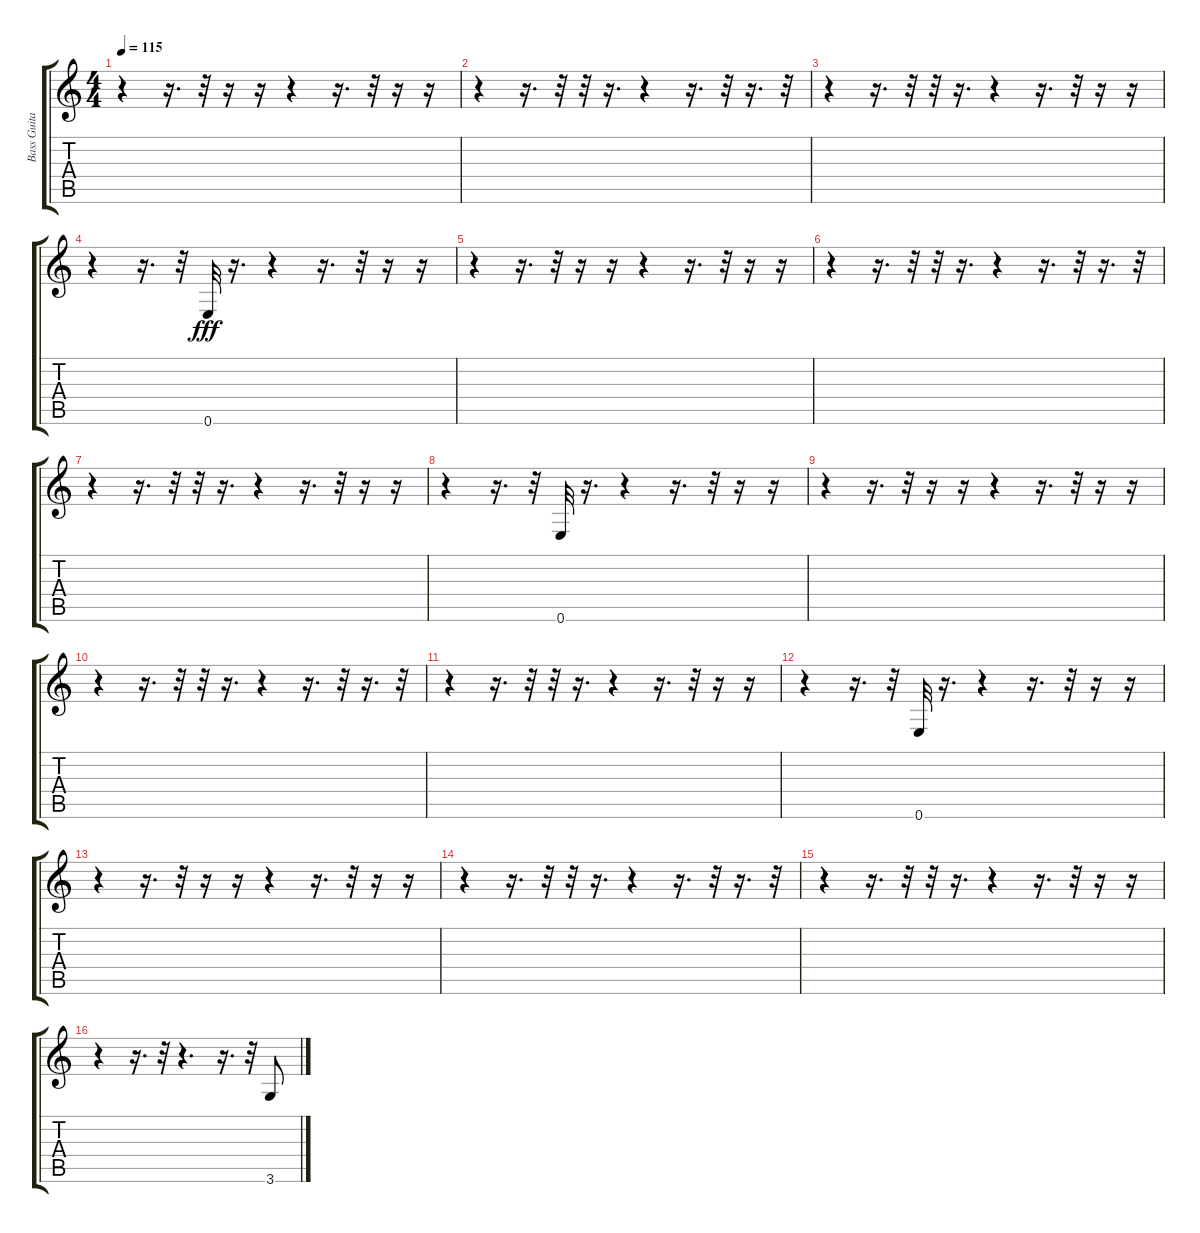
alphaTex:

\track ("Bass Guitar" "Bass Guita") {instrument fretlessbass}
\staff {score tabs}
\tuning (E4 B3 G3 D3 A2 E2) {hide}
\ts (4 4)
\tempo 115
\clef g2
\ks c
r.4{dy fff} r.16{d} r.32 r.16 r.16 r.4 r.16{d} r.32 r.16 r.16 |
r.4 r.16{d} r.32 r.32 r.16{d} r.4 r.16{d} r.32 r.16{d} r.32 |
r.4 r.16{d} r.32 r.32 r.16{d} r.4 r.16{d} r.32 r.16 r.16 |
r.4 r.16{d} r.32 0.6.32 r.16{d} r.4 r.16{d} r.32 r.16 r.16 |
r.4 r.16{d} r.32 r.16 r.16 r.4 r.16{d} r.32 r.16 r.16 |
r.4 r.16{d} r.32 r.32 r.16{d} r.4 r.16{d} r.32 r.16{d} r.32 |
r.4 r.16{d} r.32 r.32 r.16{d} r.4 r.16{d} r.32 r.16 r.16 |
r.4 r.16{d} r.32 0.6.32 r.16{d} r.4 r.16{d} r.32 r.16 r.16 |
r.4 r.16{d} r.32 r.16 r.16 r.4 r.16{d} r.32 r.16 r.16 |
r.4 r.16{d} r.32 r.32 r.16{d} r.4 r.16{d} r.32 r.16{d} r.32 |
r.4 r.16{d} r.32 r.32 r.16{d} r.4 r.16{d} r.32 r.16 r.16 |
r.4 r.16{d} r.32 0.6.32 r.16{d} r.4 r.16{d} r.32 r.16 r.16 |
r.4 r.16{d} r.32 r.16 r.16 r.4 r.16{d} r.32 r.16 r.16 |
r.4 r.16{d} r.32 r.32 r.16{d} r.4 r.16{d} r.32 r.16{d} r.32 |
r.4 r.16{d} r.32 r.32 r.16{d} r.4 r.16{d} r.32 r.16 r.16 |
r.4 r.16{d} r.32 r.4{d} r.16{d} r.32 3.6.8
